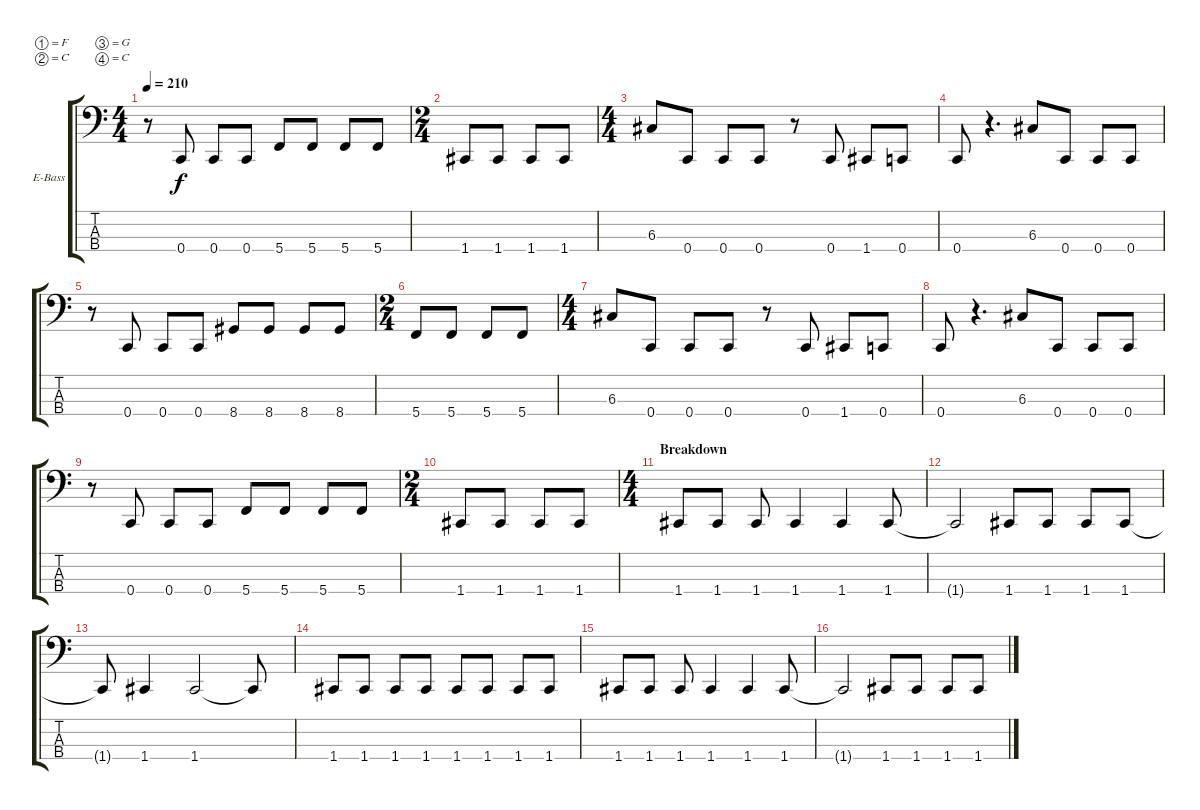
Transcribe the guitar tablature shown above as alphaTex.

\defaultSystemsLayout 4
\bracketExtendMode groupsimilarinstruments
\firstSystemTrackNameOrientation horizontal
\otherSystemsTrackNameOrientation horizontal
\track ("Electric Bass" "E-Bass") {instrument electricbassfinger}
\staff {score tabs}
\tuning (F2 C2 G1 C1)
\ts (4 4)
\tempo 210
\clef f4
\ks c
r.8{dy f} 0.4.8 0.4.8 0.4.8 5.4.8 5.4.8 5.4.8 5.4.8 |
\ts (2 4)
1.4.8 1.4.8 1.4.8 1.4.8 |
\ts (4 4)
6.3.8 0.4.8 0.4.8 0.4.8 r.8 0.4.8 1.4.8 0.4.8 |
0.4.8 r.4{d} 6.3.8 0.4.8 0.4.8 0.4.8 |
r.8 0.4.8 0.4.8 0.4.8 8.4.8 8.4.8 8.4.8 8.4.8 |
\ts (2 4)
5.4.8 5.4.8 5.4.8 5.4.8 |
\ts (4 4)
6.3.8 0.4.8 0.4.8 0.4.8 r.8 0.4.8 1.4.8 0.4.8 |
0.4.8 r.4{d} 6.3.8 0.4.8 0.4.8 0.4.8 |
r.8 0.4.8 0.4.8 0.4.8 5.4.8 5.4.8 5.4.8 5.4.8 |
\ts (2 4)
1.4.8 1.4.8 1.4.8 1.4.8 |
\ts (4 4)
\section ("" "Breakdown")
1.4.8 1.4.8 1.4.8 1.4.4 1.4.4 1.4.8 |
1.4{t}.2 1.4.8 1.4.8 1.4.8 1.4.8 |
1.4{t}.8 1.4.4 1.4.2 1.4{t}.8 |
1.4.8 1.4.8 1.4.8 1.4.8 1.4.8 1.4.8 1.4.8 1.4.8 |
1.4.8 1.4.8 1.4.8 1.4.4 1.4.4 1.4.8 |
1.4{t}.2 1.4.8 1.4.8 1.4.8 1.4.8
